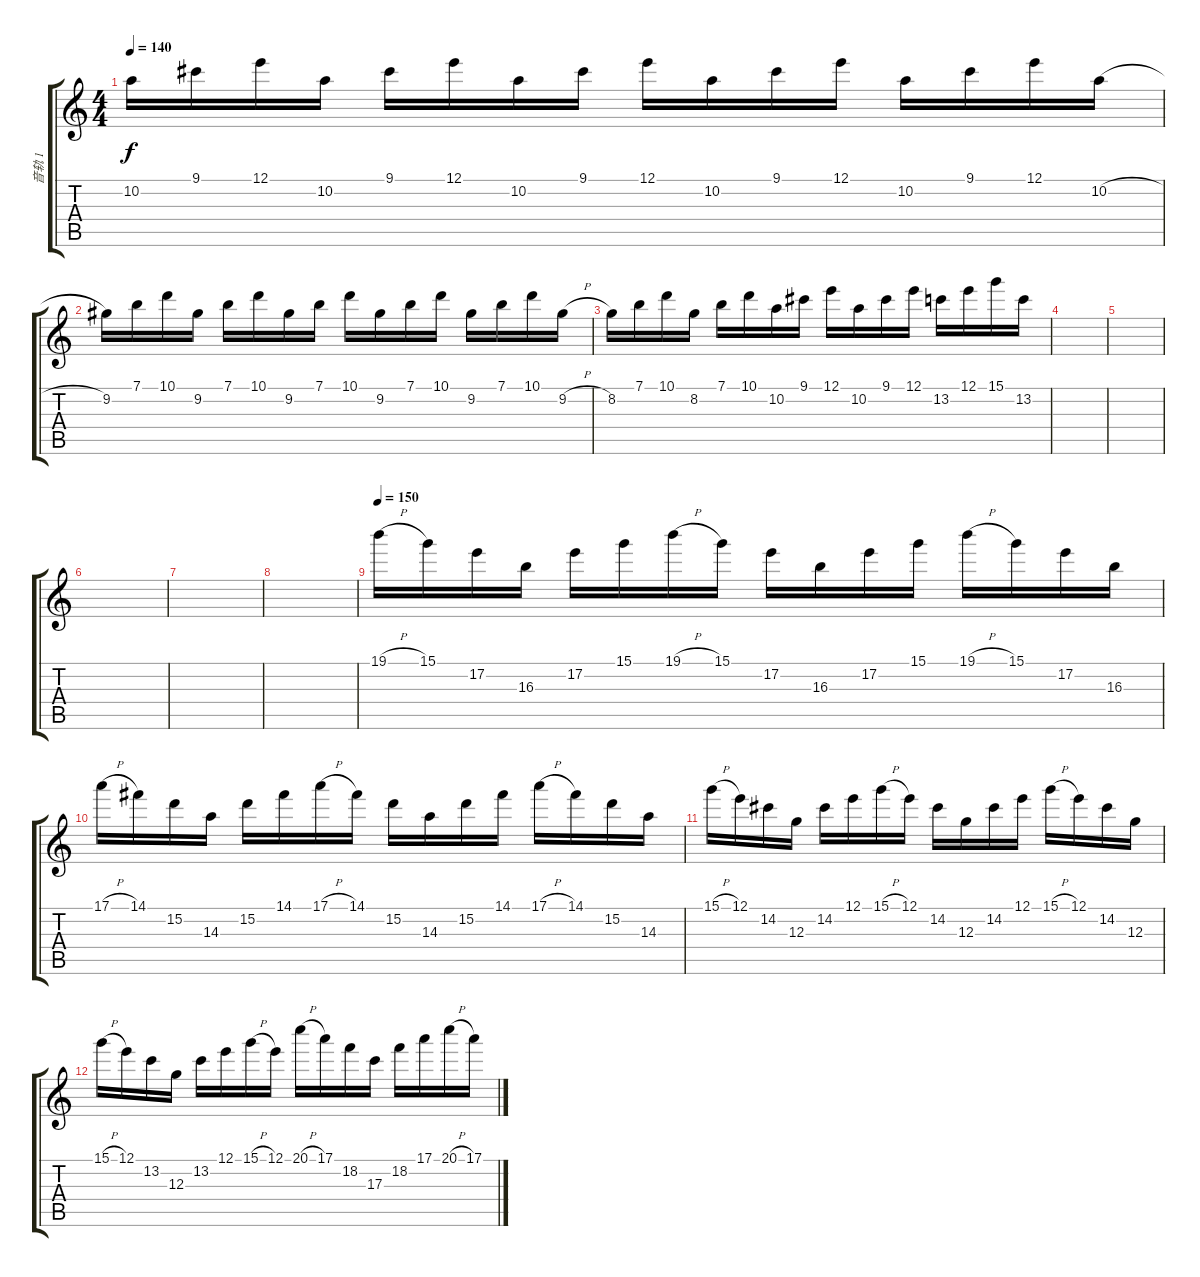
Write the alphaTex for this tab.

\track ("音轨 1" "音轨 1") {instrument distortionguitar}
\staff {score tabs}
\tuning (E4 B3 G3 D3 A2 E2) {hide}
\ts (4 4)
\tempo 140
\clef g2
\ks c
10.2.16{dy f} 9.1.16 12.1.16 10.2.16 9.1.16 12.1.16 10.2.16 9.1.16 12.1.16 10.2.16 9.1.16{txt ""} 12.1.16 10.2.16 9.1.16 12.1.16 10.2{h}.16 |
9.2.16 7.1.16 10.1.16 9.2.16 7.1.16 10.1.16 9.2.16 7.1.16 10.1.16 9.2.16 7.1.16 10.1.16 9.2.16 7.1.16 10.1.16 9.2{h}.16 |
8.2.16 7.1.16 10.1.16 8.2.16 7.1.16 10.1.16 10.2.16 9.1.16 12.1.16 10.2.16 9.1.16 12.1.16 13.2.16 12.1.16 15.1.16 13.2.16 |
|
|
|
|
|
\tempo 150
19.1{h}.16 15.1.16 17.2.16 16.3.16 17.2.16 15.1.16 19.1{h}.16 15.1.16 17.2.16 16.3.16 17.2.16 15.1.16 19.1{h}.16 15.1.16 17.2.16 16.3.16 |
17.1{h}.16 14.1.16 15.2.16 14.3.16 15.2.16 14.1.16 17.1{h}.16 14.1.16 15.2.16 14.3.16 15.2.16 14.1.16 17.1{h}.16 14.1.16 15.2.16 14.3.16 |
15.1{h}.16 12.1.16 14.2.16 12.3.16 14.2.16 12.1.16 15.1{h}.16 12.1.16 14.2.16 12.3.16 14.2.16 12.1.16 15.1{h}.16 12.1.16 14.2.16 12.3.16 |
15.1{h}.16 12.1.16 13.2.16 12.3.16 13.2.16 12.1.16 15.1{h}.16 12.1.16 20.1{h}.16 17.1.16 18.2.16 17.3.16 18.2.16 17.1.16 20.1{h}.16 17.1.16
